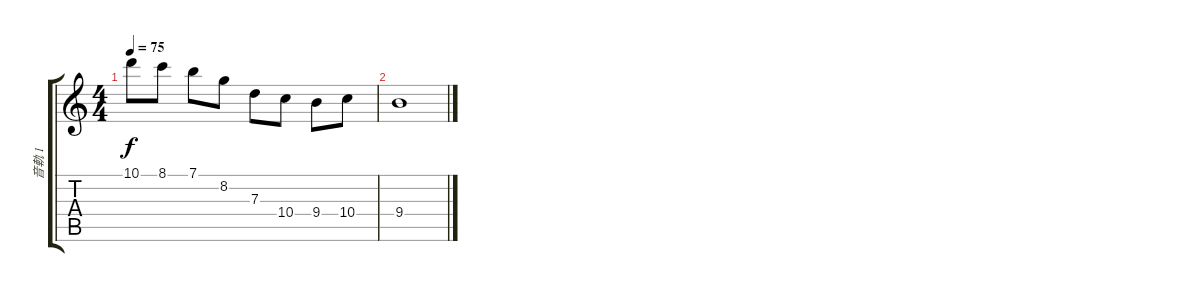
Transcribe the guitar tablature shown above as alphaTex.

\track ("音軌 1" "音軌 1") {instrument acousticguitarnylon}
\staff {score tabs}
\tuning (E4 B3 G3 D3 A2 E2) {hide}
\ts (4 4)
\tempo 75
\clef g2
\ks c
10.1.8{dy f} 8.1.8 7.1.8 8.2.8 7.3.8 10.4.8 9.4.8 10.4.8 |
9.4.1
